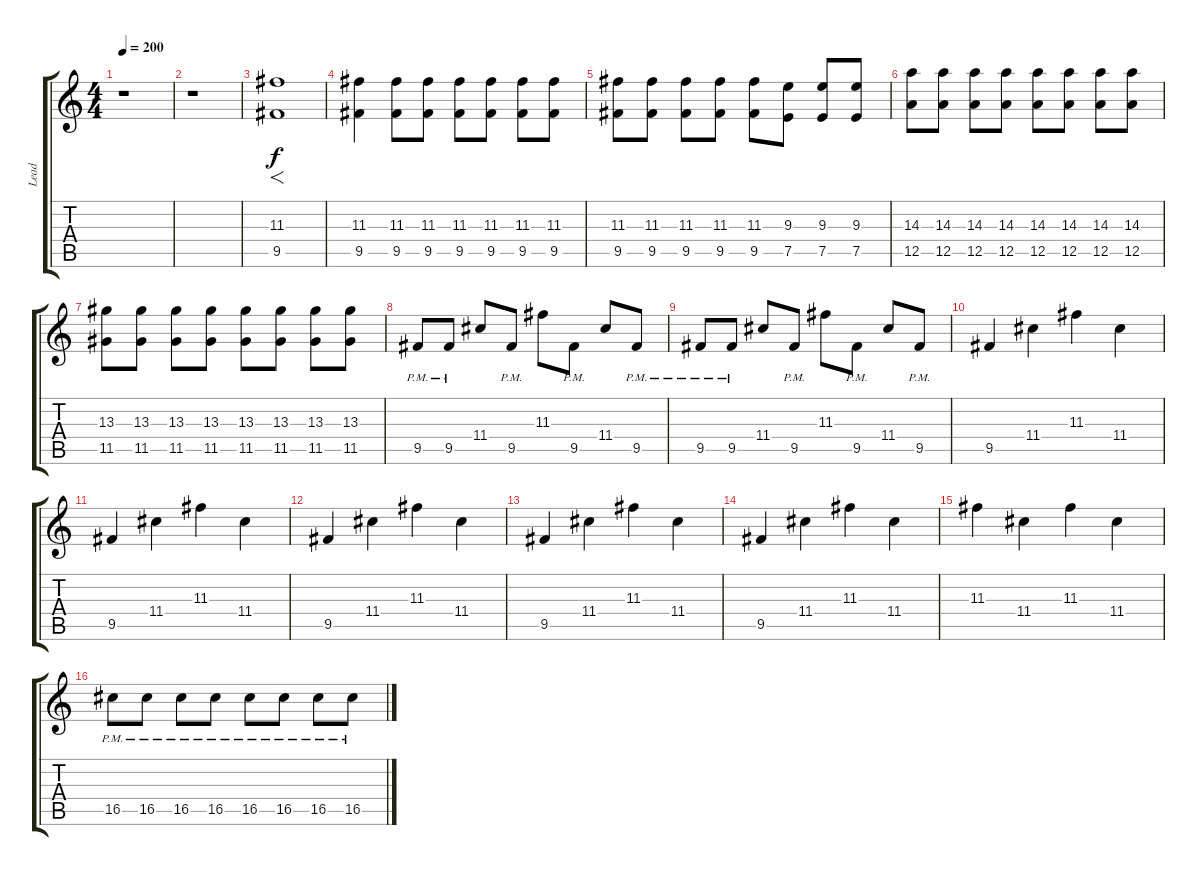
\track ("Lead" "Lead") {instrument overdrivenguitar}
\staff {score tabs}
\tuning (E4 B3 G3 D3 A2 D2) {hide}
\ts (4 4)
\tempo 200
\clef g2
\ks c
r.1{dy f} |
r.1 |
(11.3 9.5).1{f} |
(11.3 9.5).4 (11.3 9.5).8 (11.3 9.5).8 (11.3 9.5).8 (11.3 9.5).8 (11.3 9.5).8 (11.3 9.5).8 |
(11.3 9.5).8 (11.3 9.5).8 (11.3 9.5).8 (11.3 9.5).8 (11.3 9.5).8 (9.3 7.5).8 (9.3 7.5).8 (9.3 7.5).8 |
(14.3 12.5).8 (14.3 12.5).8 (14.3 12.5).8 (14.3 12.5).8 (14.3 12.5).8 (14.3 12.5).8 (14.3 12.5).8 (14.3 12.5).8 |
(13.3 11.5).8 (13.3 11.5).8 (13.3 11.5).8 (13.3 11.5).8 (13.3 11.5).8 (13.3 11.5).8 (13.3 11.5).8 (13.3 11.5).8 |
9.5{pm}.8 9.5{pm}.8 11.4.8 9.5{pm}.8 11.3.8 9.5{pm}.8 11.4.8 9.5{pm}.8 |
9.5{pm}.8 9.5{pm}.8 11.4.8 9.5{pm}.8 11.3.8 9.5{pm}.8 11.4.8 9.5{pm}.8 |
9.5.4 11.4.4 11.3.4 11.4.4 |
9.5.4 11.4.4 11.3.4 11.4.4 |
9.5.4 11.4.4 11.3.4 11.4.4 |
9.5.4 11.4.4 11.3.4 11.4.4 |
9.5.4 11.4.4 11.3.4 11.4.4 |
11.3.4 11.4.4 11.3.4 11.4.4 |
16.5{pm}.8 16.5{pm}.8 16.5{pm}.8 16.5{pm}.8 16.5{pm}.8 16.5{pm}.8 16.5{pm}.8 16.5{pm}.8
